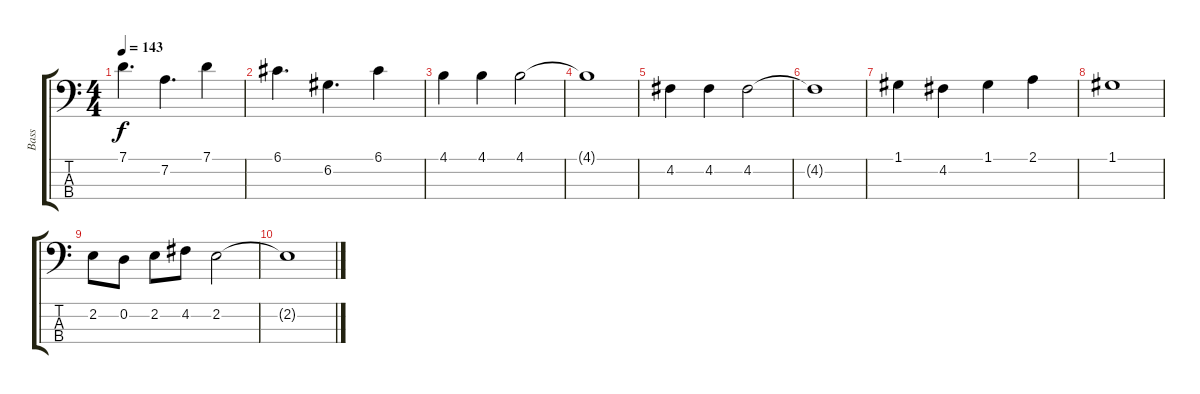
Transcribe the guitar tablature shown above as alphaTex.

\track ("Bass" "Bass") {instrument electricbassfinger}
\staff {score tabs}
\tuning (G2 D2 A1 E1) {hide}
\ts (4 4)
\tempo 143
\clef f4
\ks c
7.1.4{d dy f} 7.2.4{d} 7.1.4 |
6.1.4{d} 6.2.4{d} 6.1.4 |
4.1.4 4.1.4 4.1.2 |
4.1{t}.1 |
4.2.4 4.2.4 4.2.2 |
4.2{t}.1 |
1.1.4 4.2.4 1.1.4 2.1.4 |
1.1.1 |
2.2.8 0.2.8 2.2.8 4.2.8 2.2.2 |
2.2{t}.1
